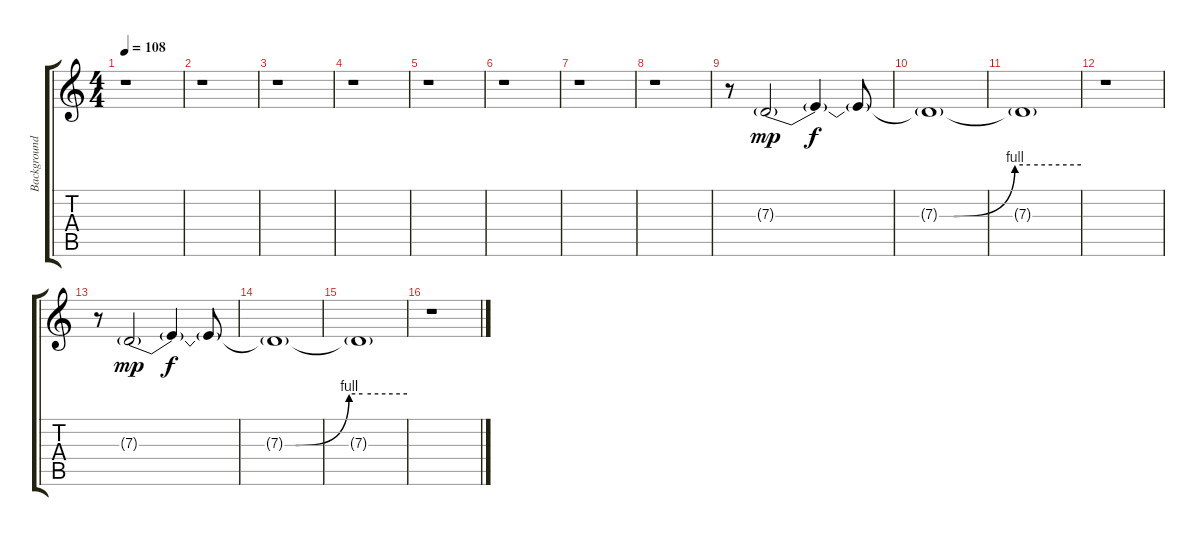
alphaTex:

\track ("Background Voice ( Chorus )" "Background") {instrument choiraahs}
\staff {score tabs}
\tuning (E4 B3 G3 D3 A2 E2) {hide}
\ts (4 4)
\tempo 108
\clef g2
\ks c
r.1{dy mp} |
r.1 |
r.1 |
r.1 |
r.1 |
r.1 |
r.1 |
r.1 |
r.8 7.3{be (custom 0 0 13 0 30 0 35 0 47 4 50 4 60 4) g}.2 7.3{t}.4{dy f} 7.3{t}.8 |
7.3{t}.1 |
7.3{t}.1 |
r.1 |
r.8 7.3{be (custom 0 0 13 0 30 0 35 0 47 4 50 4 60 4) g}.2{dy mp} 7.3{t}.4{dy f} 7.3{t}.8 |
7.3{t}.1 |
7.3{t}.1 |
r.1
